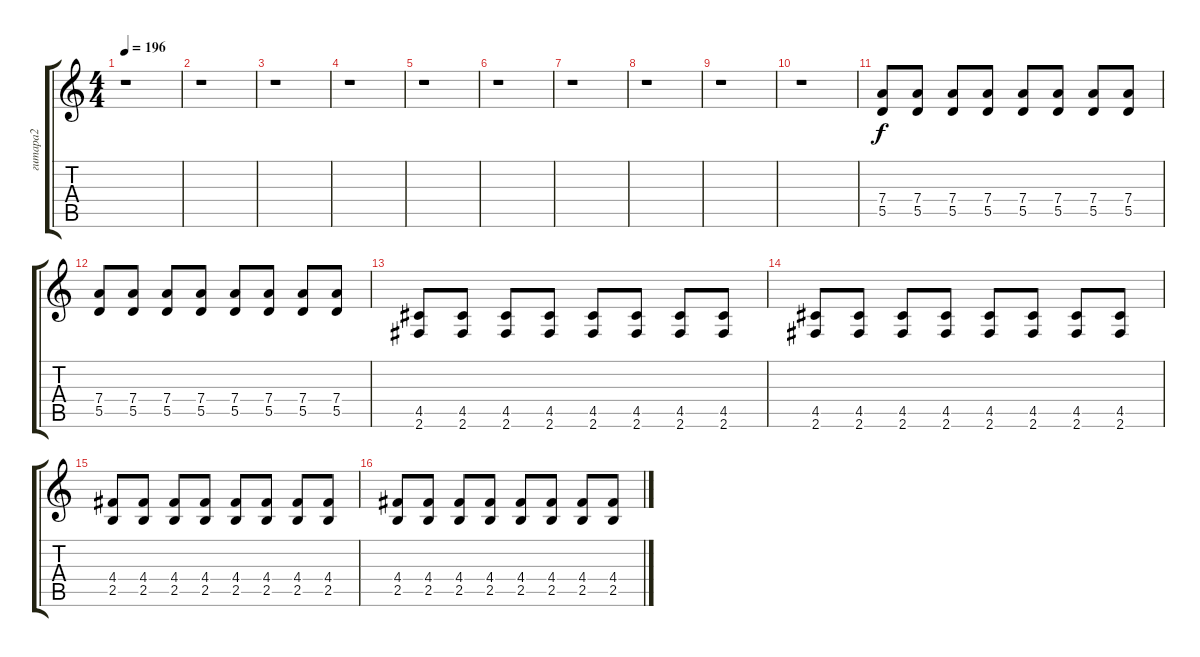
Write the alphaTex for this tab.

\track ("гитара2" "гитара2") {instrument overdrivenguitar}
\staff {score tabs}
\tuning (E4 B3 G3 D3 A2 E2) {hide}
\ts (4 4)
\tempo 196
\clef g2
\ks c
r.1{dy f} |
r.1 |
r.1 |
r.1 |
r.1 |
r.1 |
r.1 |
r.1 |
r.1 |
r.1 |
(7.4 5.5).8 (7.4 5.5).8 (7.4 5.5).8 (7.4 5.5).8 (7.4 5.5).8 (7.4 5.5).8 (7.4 5.5).8 (7.4 5.5).8 |
(7.4 5.5).8 (7.4 5.5).8 (7.4 5.5).8 (7.4 5.5).8 (7.4 5.5).8 (7.4 5.5).8 (7.4 5.5).8 (7.4 5.5).8 |
(4.5 2.6).8 (4.5 2.6).8 (4.5 2.6).8 (4.5 2.6).8 (4.5 2.6).8 (4.5 2.6).8 (4.5 2.6).8 (4.5 2.6).8 |
(4.5 2.6).8 (4.5 2.6).8 (4.5 2.6).8 (4.5 2.6).8 (4.5 2.6).8 (4.5 2.6).8 (4.5 2.6).8 (4.5 2.6).8 |
(4.4 2.5).8 (4.4 2.5).8 (4.4 2.5).8 (4.4 2.5).8 (4.4 2.5).8 (4.4 2.5).8 (4.4 2.5).8 (4.4 2.5).8 |
(4.4 2.5).8 (4.4 2.5).8 (4.4 2.5).8 (4.4 2.5).8 (4.4 2.5).8 (4.4 2.5).8 (4.4 2.5).8 (4.4 2.5).8
